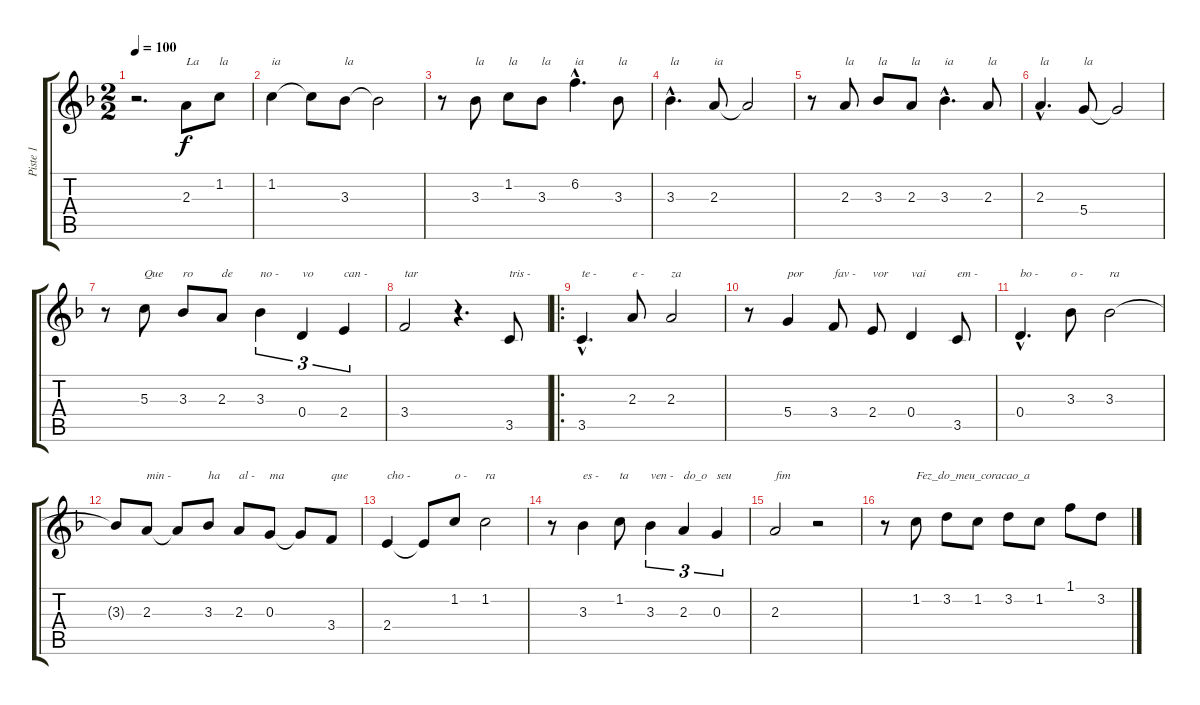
\track ("Piste 1" "Piste 1") {instrument acousticguitarnylon}
\staff {score tabs}
\tuning (E4 B3 G3 D3 A2 E2) {hide}
\ts (2 2)
\tempo 100
\clef g2
\ks f
r.2{d dy f instrument acousticguitarnylon} 2.3.8{txt "La"} 1.2.8{txt "la"} |
1.2.4{txt "ia"} 1.2{t}.8 3.3.8{txt "la"} 3.3{t}.2 |
r.8 3.3.8{txt "la"} 1.2.8{txt "la"} 3.3.8{txt "la"} 6.2{hac}.4{d txt "ia"} 3.3.8{txt "la"} |
3.3{hac}.4{d txt "la"} 2.3.8{txt "ia"} 2.3{t}.2 |
r.8 2.3.8{txt "la"} 3.3.8{txt "la"} 2.3.8{txt "la"} 3.3{hac}.4{d txt "ia"} 2.3.8{txt "la"} |
2.3{hac}.4{d txt "la"} 5.4.8{txt "la"} 5.4{t}.2 |
r.8 5.3.8{txt "Que"} 3.3.8{txt "ro"} 2.3.8{txt "de"} 3.3.4{tu (3 2) txt "no -"} 0.4.4{tu (3 2) txt "vo"} 2.4.4{tu (3 2) txt "can -"} |
3.4.2{txt "tar"} r.4{d} 3.5.8{txt "tris -"} |
\ro
3.5{hac}.4{d txt "te -"} 2.3.8{txt "e -"} 2.3.2{txt "za"} |
r.8 5.4.4{txt "por"} 3.4.8{txt "fav -"} 2.4.8{txt "vor"} 0.4.4{txt "vai"} 3.5.8{txt "em -"} |
0.4{hac}.4{d txt "bo -"} 3.3.8{txt "o -"} 3.3.2{txt "ra"} |
3.3{t}.8 2.3.8{txt "min -"} 2.3{t}.8 3.3.8{txt "ha"} 2.3.8{txt "al -"} 0.3.8{txt "ma"} 0.3{t}.8 3.4.8{txt "que"} |
2.4.4{txt "cho -"} 2.4{t}.8 1.2.8{txt "o -"} 1.2.2{txt "ra"} |
r.8 3.3.4{txt "es -"} 1.2.8{txt "ta"} 3.3.4{tu (3 2) txt "ven -"} 2.3.4{tu (3 2) txt "do_o"} 0.3.4{tu (3 2) txt "seu"} |
2.3.2{txt "fim"} r.2 |
r.8 1.2.8{txt "Fez_do_meu_coracao_a"} 3.2.8 1.2.8 3.2.8 1.2.8 1.1.8 3.2.8
